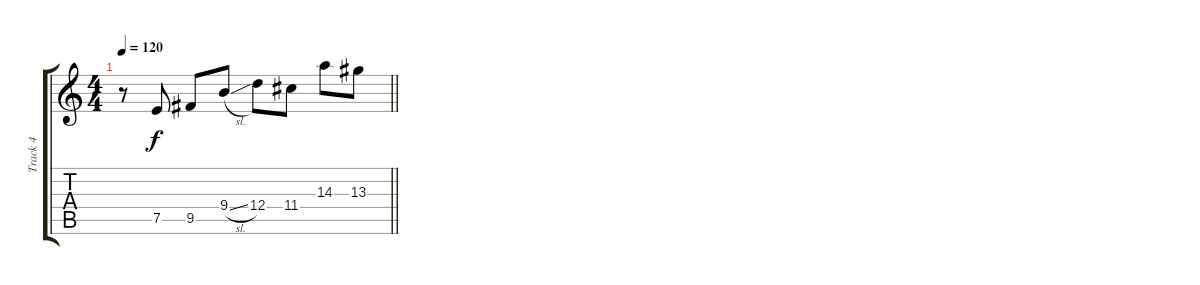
\track ("Track 4" "Track 4") {instrument overdrivenguitar}
\staff {score tabs}
\tuning (E4 B3 G3 D3 A2 E2) {hide}
\ts (4 4)
\tempo 120
\clef g2
\barLineRight lightlight
\ks c
r.8{dy f} 7.5.8 9.5.8 9.4{sl}.8 12.4.8 11.4.8 14.3.8 13.3.8
